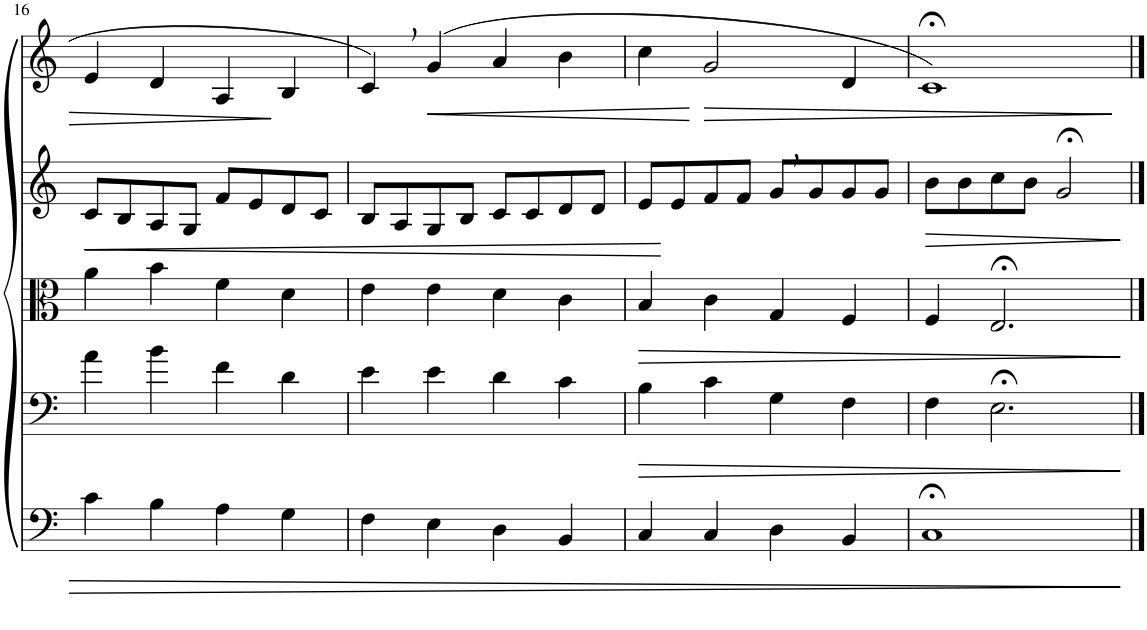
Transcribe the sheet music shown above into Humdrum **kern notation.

**kern	**kern	**dynam	**kern	**dynam	**kern	**dynam	**kern	**dynam
*part5	*part4	*part4	*part3	*part3	*part2	*part2	*part1	*part1
*staff5	*staff4	*staff4	*staff3	*staff3	*staff2	*staff2	*staff1	*staff1
*I"Baixo	*I"Tenor	*	*I"Tenor	*	*I"Contralto	*	*I"Soprano	*
!!LO:PB:g=z
*clefF4	*clefF4	*	*clefC3	*	*clefG2	*	*clefG2	*
*k[]	*k[]	*	*k[]	*	*k[]	*	*k[]	*
*M4/4	*M4/4	*	*M4/4	*	*M4/4	*	*M4/4	*
=16	=16	=16	=16	=16	=16	=16	=16	=16
!	!	!	!	!	!	!LO:HP:b	!	!
4c\	4a\	.	4a\	.	8c/L	<	4e/	.
.	.	.	.	.	8B/	.	.	.
4B\	4b\	.	4b\	.	8A/	.	4d/	.
.	.	.	.	.	8G/J	.	.	.
4A\	4f\	.	4f\	.	8f/L	.	4A/	.
.	.	.	.	.	8e/	.	.	.
4G\	4d\	.	4d\	.	8d/	.	4B/	.
.	.	.	.	.	8c/J	.	.	.
=17	=17	=17	=17	=17	=17	=17	=17	=17
4F\	4e\	.	4e\	.	8B/L	.	4c,/	.
.	.	.	.	.	8A/	.	.	.
!	!	!	!	!	!	!	!	!LO:HP:b
4E\	4e\	.	4e\	.	8G/	.	(4g/	<
.	.	.	.	.	8B/J	.	.	.
4D\	4d\	.	4d\	.	8c/L	.	4a/	.
.	.	.	.	.	8c/	.	.	.
4BB/	4c\	.	4c\	.	8d/	.	4b\	.
.	.	.	.	.	8d/J	.	.	.
=18	=18	=18	=18	=18	=18	=18	=18	=18
!	!	!LO:HP:b	!	!LO:HP:b	!	!	!	!
4C/	4B\	>	4B/	>	8e/L	.	4cc\	.
.	.	.	.	.	8e/	[	.	.
!	!	!	!	!	!	!	!	!LO:HP:n=1:b
4C/	4c\	.	4c\	.	8f/	.	2g/	[ >
.	.	.	.	.	8f/J	.	.	.
4D\	4G\	.	4G/	.	8g,/L	.	.	.
.	.	.	.	.	8g/	.	.	.
4BB/	4F\	.	4F/	.	8g/	.	4d/	.
.	.	.	.	.	8g/J	.	.	.
=19	=19	=19	=19	=19	=19	=19	=19	=19
!	!	!	!	!	!	!LO:HP:b	!	!
1C;<	4F\	.	4F/	.	8b\L	>	1c;<)	.
.	.	.	.	.	8b\	.	.	.
.	2.E;<\	.	2.E;</	.	8cc\	.	.	.
.	.	.	.	.	8b\J	.	.	.
.	.	.	.	.	2g;</	.	.	.
.	.	]	.	]	.	]	.	]
==	==	==	==	==	==	==	==	==
*-	*-	*-	*-	*-	*-	*-	*-	*-
